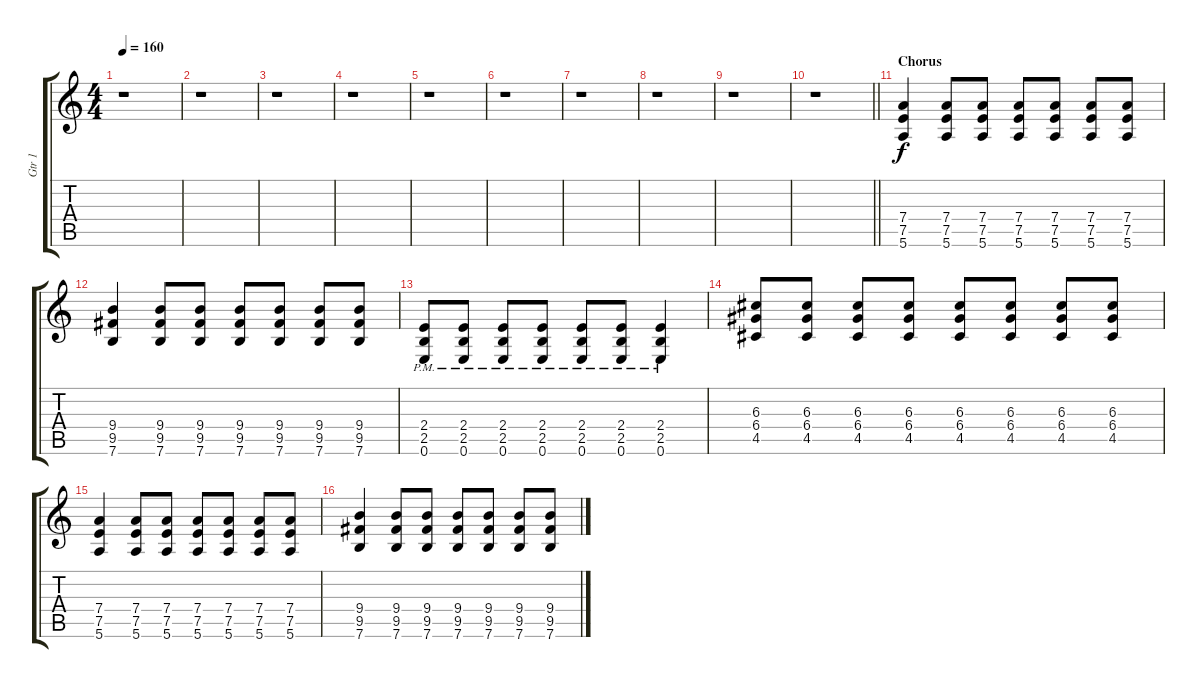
\track ("Gtr 1" "Gtr 1") {instrument electricguitarclean}
\staff {score tabs}
\tuning (E4 B3 G3 D3 A2 E2) {hide}
\ts (4 4)
\tempo 160
\clef g2
\ks c
r.1{dy f} |
r.1 |
r.1 |
r.1 |
r.1 |
r.1 |
r.1 |
r.1 |
r.1 |
\barLineRight lightlight
r.1 |
\section ("" "Chorus")
(7.4 7.5 5.6).4 (7.4 7.5 5.6).8 (7.4 7.5 5.6).8 (7.4 7.5 5.6).8 (7.4 7.5 5.6).8 (7.4 7.5 5.6).8 (7.4 7.5 5.6).8 |
(9.4 9.5 7.6).4 (9.4 9.5 7.6).8 (9.4 9.5 7.6).8 (9.4 9.5 7.6).8 (9.4 9.5 7.6).8 (9.4 9.5 7.6).8 (9.4 9.5 7.6).8 |
(2.4{pm} 2.5{pm} 0.6{pm}).8 (2.4{pm} 2.5{pm} 0.6{pm}).8 (2.4{pm} 2.5{pm} 0.6{pm}).8 (2.4{pm} 2.5{pm} 0.6{pm}).8 (2.4{pm} 2.5{pm} 0.6{pm}).8 (2.4{pm} 2.5{pm} 0.6{pm}).8 (2.4{pm} 2.5{pm} 0.6{pm}).4 |
(6.3 6.4 4.5).8 (6.3 6.4 4.5).8 (6.3 6.4 4.5).8 (6.3 6.4 4.5).8 (6.3 6.4 4.5).8 (6.3 6.4 4.5).8 (6.3 6.4 4.5).8 (6.3 6.4 4.5).8 |
(7.4 7.5 5.6).4 (7.4 7.5 5.6).8 (7.4 7.5 5.6).8 (7.4 7.5 5.6).8 (7.4 7.5 5.6).8 (7.4 7.5 5.6).8 (7.4 7.5 5.6).8 |
(9.4 9.5 7.6).4 (9.4 9.5 7.6).8 (9.4 9.5 7.6).8 (9.4 9.5 7.6).8 (9.4 9.5 7.6).8 (9.4 9.5 7.6).8 (9.4 9.5 7.6).8
